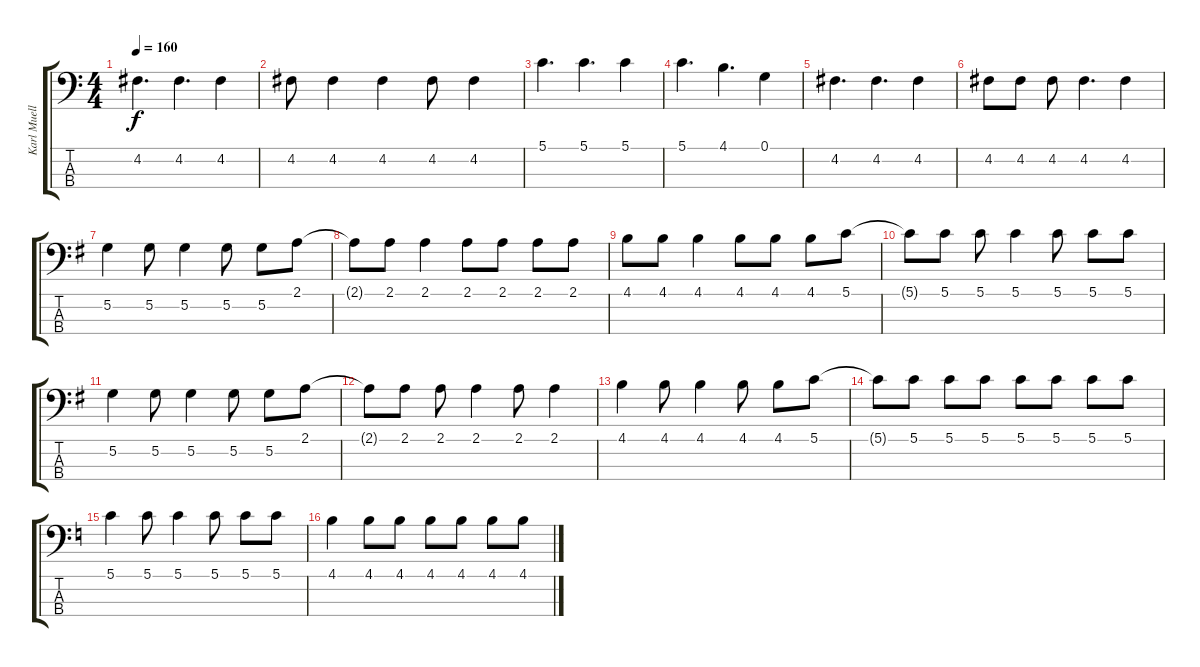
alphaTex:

\track ("Karl Mueller" "Karl Muell") {instrument electricbasspick}
\staff {score tabs}
\tuning (G2 D2 A1 E1) {hide}
\ts (4 4)
\tempo 160
\clef f4
\ks c
4.2.4{d dy f} 4.2.4{d} 4.2.4 |
4.2.8 4.2.4 4.2.4 4.2.8 4.2.4 |
5.1.4{d} 5.1.4{d} 5.1.4 |
5.1.4{d} 4.1.4{d} 0.1.4 |
4.2.4{d} 4.2.4{d} 4.2.4 |
4.2.8 4.2.8 4.2.8 4.2.4{d} 4.2.4 |
\ks g
5.2.4 5.2.8 5.2.4 5.2.8 5.2.8 2.1.8 |
2.1{t}.8 2.1.8 2.1.4 2.1.8 2.1.8 2.1.8 2.1.8 |
4.1.8 4.1.8 4.1.4 4.1.8 4.1.8 4.1.8 5.1.8 |
5.1{t}.8 5.1.8 5.1.8 5.1.4 5.1.8 5.1.8 5.1.8 |
5.2.4 5.2.8 5.2.4 5.2.8 5.2.8 2.1.8 |
2.1{t}.8 2.1.8 2.1.8 2.1.4 2.1.8 2.1.4 |
4.1.4 4.1.8 4.1.4 4.1.8 4.1.8 5.1.8 |
5.1{t}.8 5.1.8 5.1.8 5.1.8 5.1.8 5.1.8 5.1.8 5.1.8 |
\ks c
5.1.4 5.1.8 5.1.4 5.1.8 5.1.8 5.1.8 |
4.1.4 4.1.8 4.1.8 4.1.8 4.1.8 4.1.8 4.1.8
